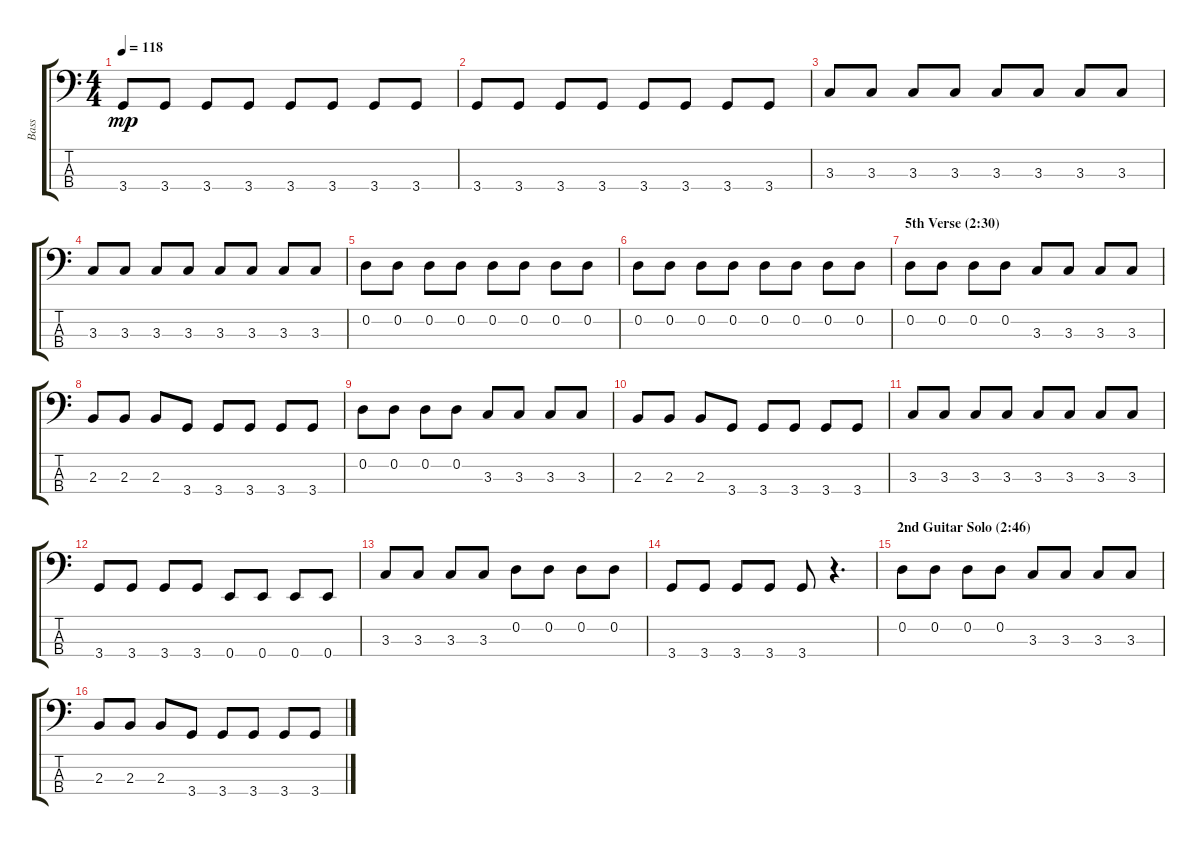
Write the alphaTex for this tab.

\track ("Bass" "Bass") {instrument electricbassfinger}
\staff {score tabs}
\tuning (G2 D2 A1 E1) {hide}
\ts (4 4)
\tempo 118
\clef f4
\ks c
3.4.8{dy mp} 3.4.8 3.4.8 3.4.8 3.4.8 3.4.8 3.4.8 3.4.8 |
3.4.8 3.4.8 3.4.8 3.4.8 3.4.8 3.4.8 3.4.8 3.4.8 |
3.3.8 3.3.8 3.3.8 3.3.8 3.3.8 3.3.8 3.3.8 3.3.8 |
3.3.8 3.3.8 3.3.8 3.3.8 3.3.8 3.3.8 3.3.8 3.3.8 |
0.2.8 0.2.8 0.2.8 0.2.8 0.2.8 0.2.8 0.2.8 0.2.8 |
0.2.8 0.2.8 0.2.8 0.2.8 0.2.8 0.2.8 0.2.8 0.2.8 |
\section ("" "5th Verse (2:30)")
0.2.8 0.2.8 0.2.8 0.2.8 3.3.8 3.3.8 3.3.8 3.3.8 |
2.3.8 2.3.8 2.3.8 3.4.8 3.4.8 3.4.8 3.4.8 3.4.8 |
0.2.8 0.2.8 0.2.8 0.2.8 3.3.8 3.3.8 3.3.8 3.3.8 |
2.3.8 2.3.8 2.3.8 3.4.8 3.4.8 3.4.8 3.4.8 3.4.8 |
3.3.8 3.3.8 3.3.8 3.3.8 3.3.8 3.3.8 3.3.8 3.3.8 |
3.4.8 3.4.8 3.4.8 3.4.8 0.4.8 0.4.8 0.4.8 0.4.8 |
3.3.8 3.3.8 3.3.8 3.3.8 0.2.8 0.2.8 0.2.8 0.2.8 |
3.4.8 3.4.8 3.4.8 3.4.8 3.4.8 r.4{d} |
\section ("" "2nd Guitar Solo (2:46)")
0.2.8 0.2.8 0.2.8 0.2.8 3.3.8 3.3.8 3.3.8 3.3.8 |
2.3.8 2.3.8 2.3.8 3.4.8 3.4.8 3.4.8 3.4.8 3.4.8
